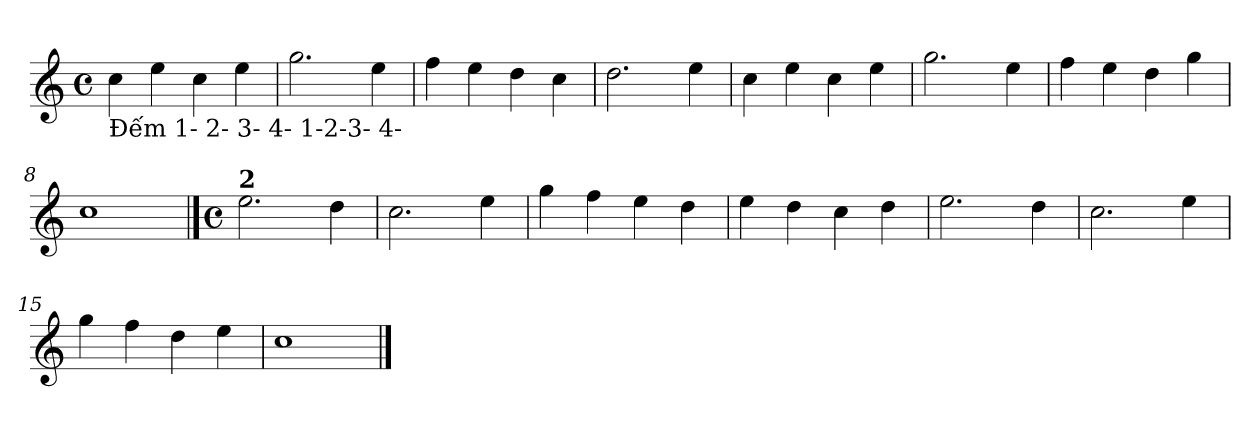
**kern
*part1
*staff1
*clefG2
*k[]
*M4/4
*met(c)
=1
!LO:TX:b:t=Đếm  1-  2- 3-  4-   1-2-3- 4-
4cc\
4ee\
4cc\
4ee\
=2
2.gg\
4ee\
=3
4ff\
4ee\
4dd\
4cc\
=4
2.dd\
4ee\
=5
4cc\
4ee\
4cc\
4ee\
=6
2.gg\
4ee\
=7
4ff\
4ee\
4dd\
4gg\
=8
1cc
!!LO:LB:g=z
==9
*M4/4
*met(c)
!LO:TX:a:B:t=2
2.ee\
4dd\
=10
2.cc\
4ee\
=11
4gg\
4ff\
4ee\
4dd\
=12
4ee\
4dd\
4cc\
4dd\
=13
2.ee\
4dd\
=14
2.cc\
4ee\
=15
4gg\
4ff\
4dd\
4ee\
=16
1cc
==
*-
